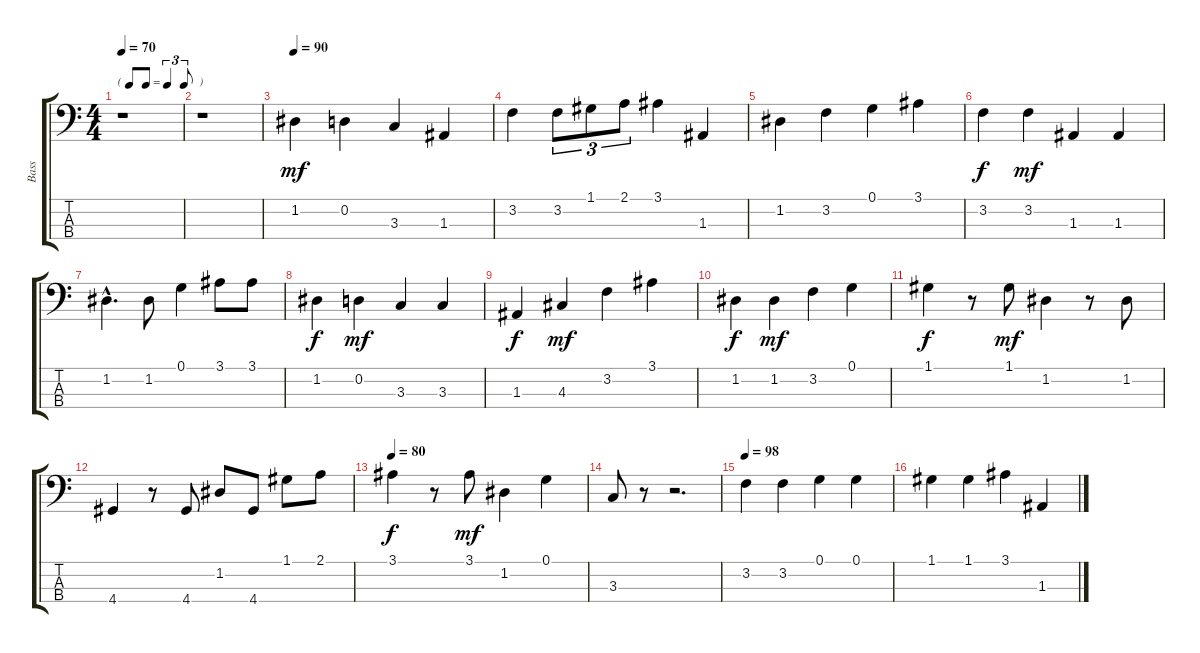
\track ("Bass" "Bass") {instrument fretlessbass}
\staff {score tabs}
\tuning (G2 D2 A1 E1) {hide}
\ts (4 4)
\tf triplet8th
\tempo 70
\clef f4
\ks c
r.1{dy mf} |
r.1 |
\tempo 90
1.2.4 0.2.4 3.3.4 1.3.4 |
3.2.4 3.2.8{tu (3 2)} 1.1.8{tu (3 2)} 2.1.8{tu (3 2)} 3.1.4 1.3.4 |
1.2.4 3.2.4 0.1.4 3.1.4 |
3.2.4{dy f} 3.2.4{dy mf} 1.3.4 1.3.4 |
1.2{hac}.4{d} 1.2.8 0.1.4 3.1.8 3.1.8 |
1.2.4{dy f} 0.2.4{dy mf} 3.3.4 3.3.4 |
1.3.4{dy f} 4.3.4{dy mf} 3.2.4 3.1.4 |
1.2.4{dy f} 1.2.4{dy mf} 3.2.4 0.1.4 |
1.1.4{dy f} r.8 1.1.8{dy mf} 1.2.4 r.8 1.2.8 |
4.4.4 r.8 4.4.8 1.2.8 4.4.8 1.1.8 2.1.8 |
\tempo 80
3.1.4{dy f} r.8 3.1.8{dy mf} 1.2.4 0.1.4 |
3.3.8 r.8 r.2{d} |
\tempo 98
3.2.4 3.2.4 0.1.4 0.1.4 |
1.1.4 1.1.4 3.1.4 1.3.4
